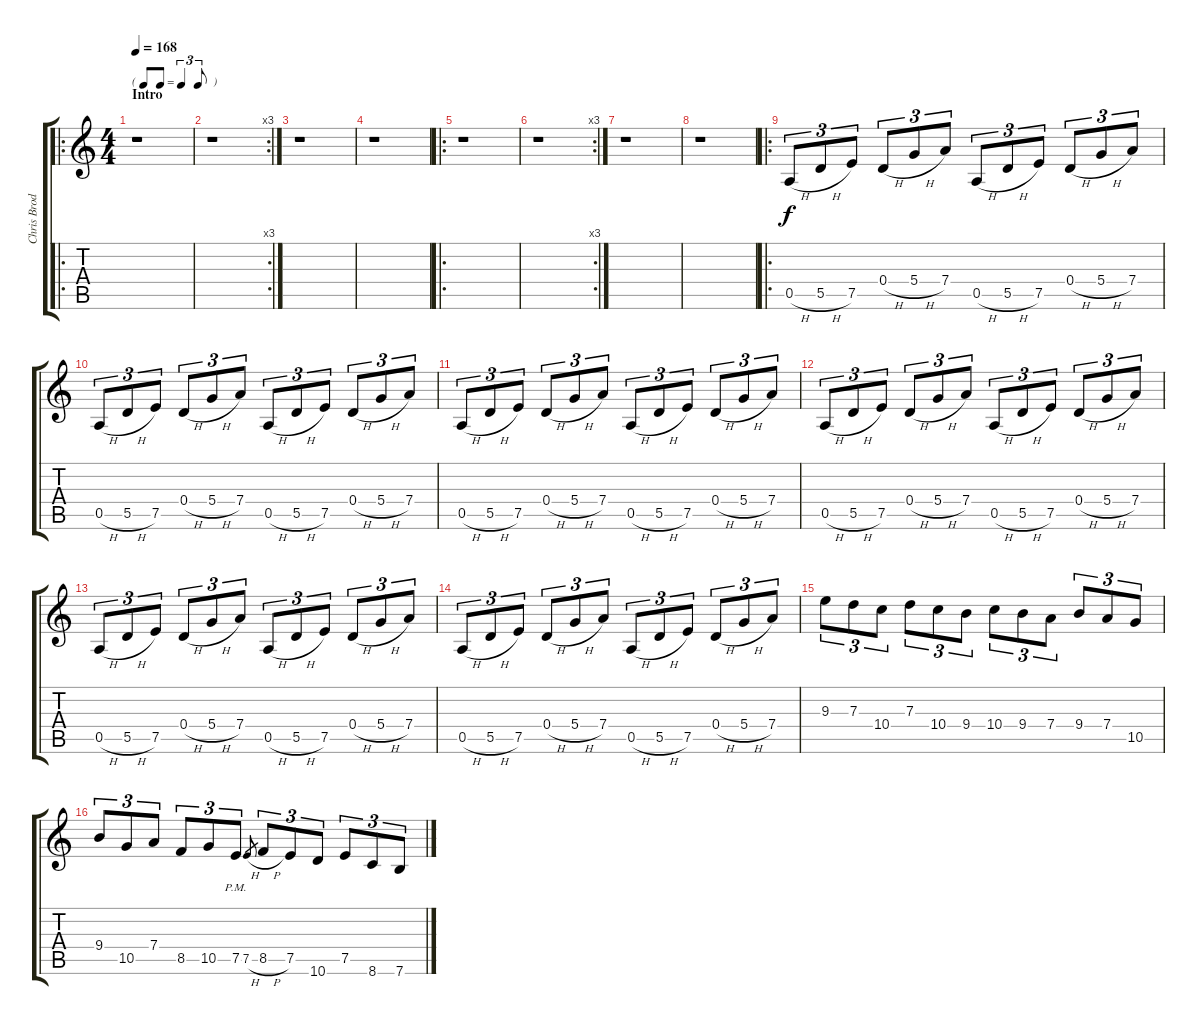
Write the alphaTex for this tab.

\track ("Chris Broderick Lead" "Chris Brod") {instrument distortionguitar}
\staff {score tabs}
\tuning (E4 B3 G3 D3 A2 E2) {hide}
\ro
\ts (4 4)
\tf triplet8th
\section ("" "Intro")
\tempo 168
\clef g2
\ks c
r.1{dy f instrument distortionguitar} |
\rc 3
r.1 |
r.1 |
r.1 |
\ro
r.1 |
\rc 3
r.1 |
r.1 |
r.1 |
\ro
0.5{h}.8{tu (3 2)} 5.5{h}.8{tu (3 2)} 7.5.8{tu (3 2)} 0.4{h}.8{tu (3 2)} 5.4{h}.8{tu (3 2)} 7.4.8{tu (3 2)} 0.5{h}.8{tu (3 2)} 5.5{h}.8{tu (3 2)} 7.5.8{tu (3 2)} 0.4{h}.8{tu (3 2)} 5.4{h}.8{tu (3 2)} 7.4.8{tu (3 2)} |
0.5{h}.8{tu (3 2)} 5.5{h}.8{tu (3 2)} 7.5.8{tu (3 2)} 0.4{h}.8{tu (3 2)} 5.4{h}.8{tu (3 2)} 7.4.8{tu (3 2)} 0.5{h}.8{tu (3 2)} 5.5{h}.8{tu (3 2)} 7.5.8{tu (3 2)} 0.4{h}.8{tu (3 2)} 5.4{h}.8{tu (3 2)} 7.4.8{tu (3 2)} |
0.5{h}.8{tu (3 2)} 5.5{h}.8{tu (3 2)} 7.5.8{tu (3 2)} 0.4{h}.8{tu (3 2)} 5.4{h}.8{tu (3 2)} 7.4.8{tu (3 2)} 0.5{h}.8{tu (3 2)} 5.5{h}.8{tu (3 2)} 7.5.8{tu (3 2)} 0.4{h}.8{tu (3 2)} 5.4{h}.8{tu (3 2)} 7.4.8{tu (3 2)} |
0.5{h}.8{tu (3 2)} 5.5{h}.8{tu (3 2)} 7.5.8{tu (3 2)} 0.4{h}.8{tu (3 2)} 5.4{h}.8{tu (3 2)} 7.4.8{tu (3 2)} 0.5{h}.8{tu (3 2)} 5.5{h}.8{tu (3 2)} 7.5.8{tu (3 2)} 0.4{h}.8{tu (3 2)} 5.4{h}.8{tu (3 2)} 7.4.8{tu (3 2)} |
0.5{h}.8{tu (3 2)} 5.5{h}.8{tu (3 2)} 7.5.8{tu (3 2)} 0.4{h}.8{tu (3 2)} 5.4{h}.8{tu (3 2)} 7.4.8{tu (3 2)} 0.5{h}.8{tu (3 2)} 5.5{h}.8{tu (3 2)} 7.5.8{tu (3 2)} 0.4{h}.8{tu (3 2)} 5.4{h}.8{tu (3 2)} 7.4.8{tu (3 2)} |
0.5{h}.8{tu (3 2)} 5.5{h}.8{tu (3 2)} 7.5.8{tu (3 2)} 0.4{h}.8{tu (3 2)} 5.4{h}.8{tu (3 2)} 7.4.8{tu (3 2)} 0.5{h}.8{tu (3 2)} 5.5{h}.8{tu (3 2)} 7.5.8{tu (3 2)} 0.4{h}.8{tu (3 2)} 5.4{h}.8{tu (3 2)} 7.4.8{tu (3 2)} |
9.3.8{tu (3 2)} 7.3.8{tu (3 2)} 10.4.8{tu (3 2)} 7.3.8{tu (3 2)} 10.4.8{tu (3 2)} 9.4.8{tu (3 2)} 10.4.8{tu (3 2)} 9.4.8{tu (3 2)} 7.4.8{tu (3 2)} 9.4.8{tu (3 2)} 7.4.8{tu (3 2)} 10.5.8{tu (3 2)} |
9.4.8{tu (3 2)} 10.5.8{tu (3 2)} 7.4.8{tu (3 2)} 8.5.8{tu (3 2)} 10.5.8{tu (3 2)} 7.5{pm}.8{tu (3 2)} 7.5{h}.8{gr} 8.5{h}.8{tu (3 2)} 7.5.8{tu (3 2)} 10.6.8{tu (3 2)} 7.5.8{tu (3 2)} 8.6.8{tu (3 2)} 7.6.8{tu (3 2)}
